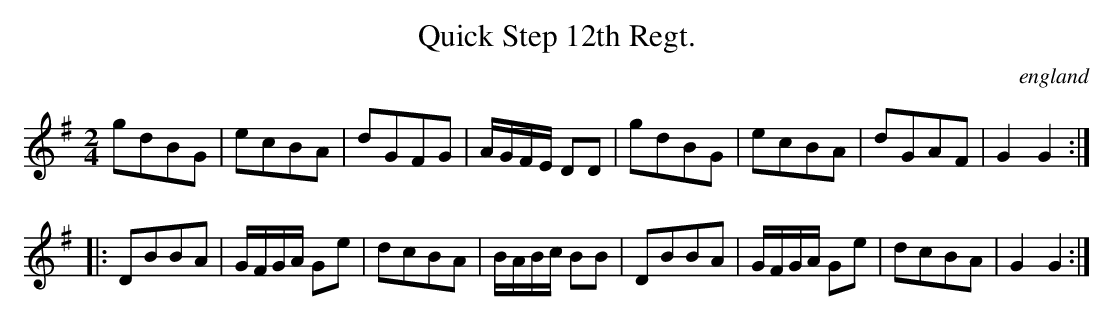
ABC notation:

X:1
T:Quick Step 12th Regt.
O:england
M:2/4
K:G
g2d2B2G2| e2c2B2A2| d2G2F2G2| AGFE D2D2|\
g2d2B2G2| e2c2B2A2| d2G2A2F2| G4 G4::
D2B2B2A2| GFGA G2e2| d2c2B2A2| BABc B2B2| \
D2B2B2A2| GFGA G2e2| d2c2B2A2| G4 G4:|
